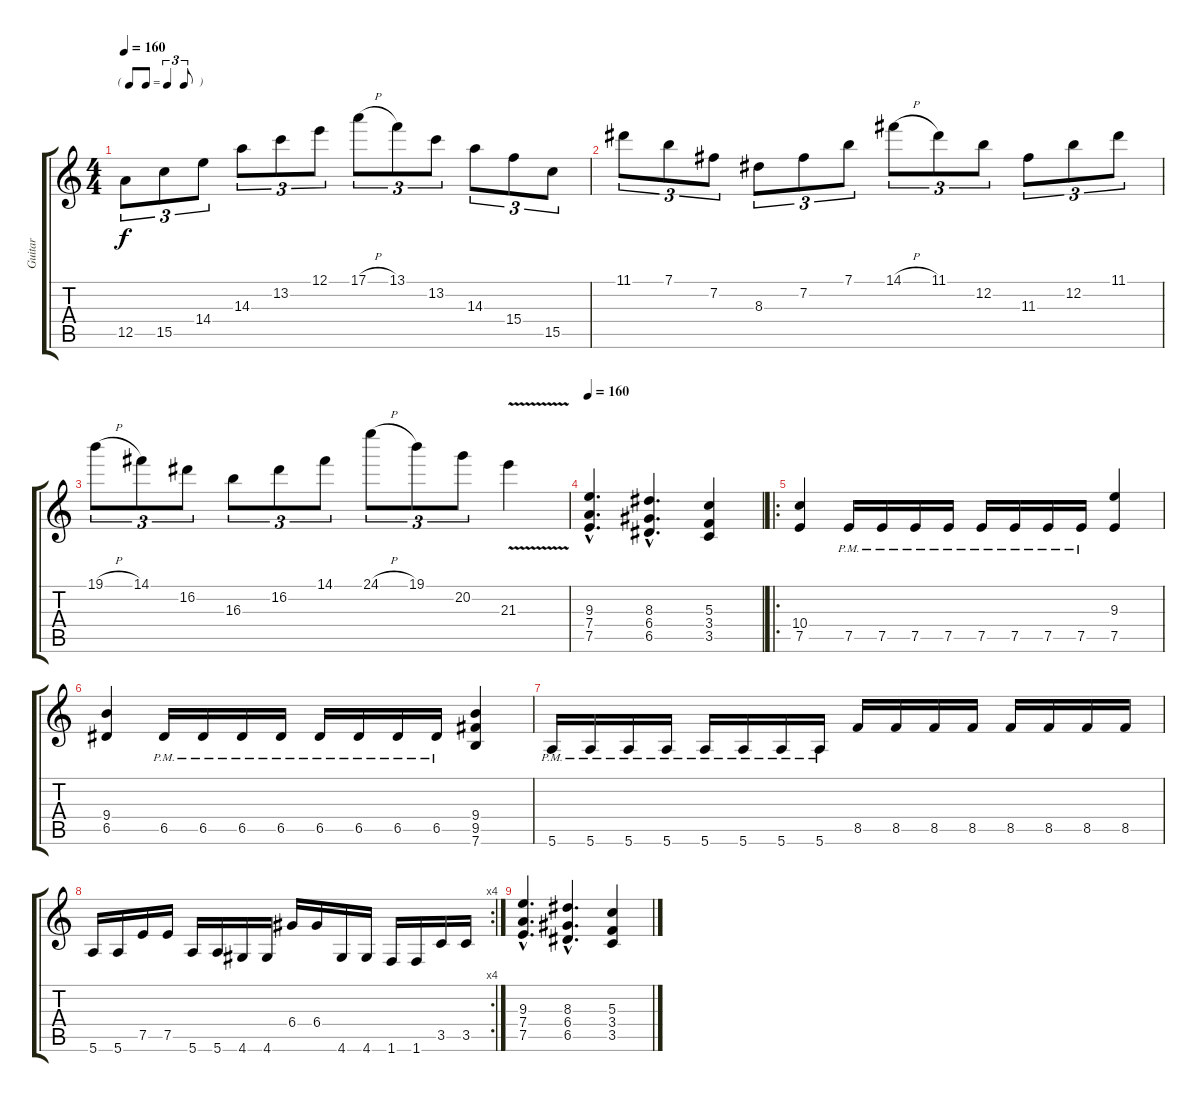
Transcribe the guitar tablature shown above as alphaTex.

\track ("Guitar" "Guitar") {instrument distortionguitar}
\staff {score tabs}
\tuning (E4 B3 G3 D3 A2 E2) {hide}
\ts (4 4)
\tf triplet8th
\tempo 160
\clef g2
\ks c
12.5.8{tu (3 2) dy f} 15.5.8{tu (3 2)} 14.4.8{tu (3 2)} 14.3.8{tu (3 2)} 13.2.8{tu (3 2)} 12.1.8{tu (3 2)} 17.1{h}.8{tu (3 2)} 13.1.8{tu (3 2)} 13.2.8{tu (3 2)} 14.3.8{tu (3 2)} 15.4.8{tu (3 2)} 15.5.8{tu (3 2)} |
11.1.8{tu (3 2)} 7.1.8{tu (3 2)} 7.2.8{tu (3 2)} 8.3.8{tu (3 2)} 7.2.8{tu (3 2)} 7.1.8{tu (3 2)} 14.1{h}.8{tu (3 2)} 11.1.8{tu (3 2)} 12.2.8{tu (3 2)} 11.3.8{tu (3 2)} 12.2.8{tu (3 2)} 11.1.8{tu (3 2)} |
19.1{h}.8{tu (3 2)} 14.1.8{tu (3 2)} 16.2.8{tu (3 2)} 16.3.8{tu (3 2)} 16.2.8{tu (3 2)} 14.1.8{tu (3 2)} 24.1{h}.8{tu (3 2)} 19.1.8{tu (3 2)} 20.2.8{tu (3 2)} 21.3{v}.4 |
\tempo 160
(9.3{hac} 7.4{hac} 7.5{hac}).4{d} (8.3{hac} 6.4{hac} 6.5{hac}).4{d} (5.3 3.4 3.5).4 |
\ro
(10.4 7.5).4 7.5{pm}.16 7.5{pm}.16 7.5{pm}.16 7.5{pm}.16 7.5{pm}.16 7.5{pm}.16 7.5{pm}.16 7.5{pm}.16 (9.3 7.5).4 |
(9.4 6.5).4 6.5{pm}.16 6.5{pm}.16 6.5{pm}.16 6.5{pm}.16 6.5{pm}.16 6.5{pm}.16 6.5{pm}.16 6.5{pm}.16 (9.4 9.5 7.6).4 |
5.6{pm}.16 5.6{pm}.16 5.6{pm}.16 5.6{pm}.16 5.6{pm}.16 5.6{pm}.16 5.6{pm}.16 5.6{pm}.16 8.5.16 8.5.16 8.5.16 8.5.16 8.5.16 8.5.16 8.5.16 8.5.16 |
\rc 4
5.6.16 5.6.16 7.5.16 7.5.16 5.6.16 5.6.16 4.6.16 4.6.16 6.4.16 6.4.16 4.6.16 4.6.16 1.6.16 1.6.16 3.5.16 3.5.16 |
(9.3{hac} 7.4{hac} 7.5{hac}).4{d} (8.3{hac} 6.4{hac} 6.5{hac}).4{d} (5.3 3.4 3.5).4
